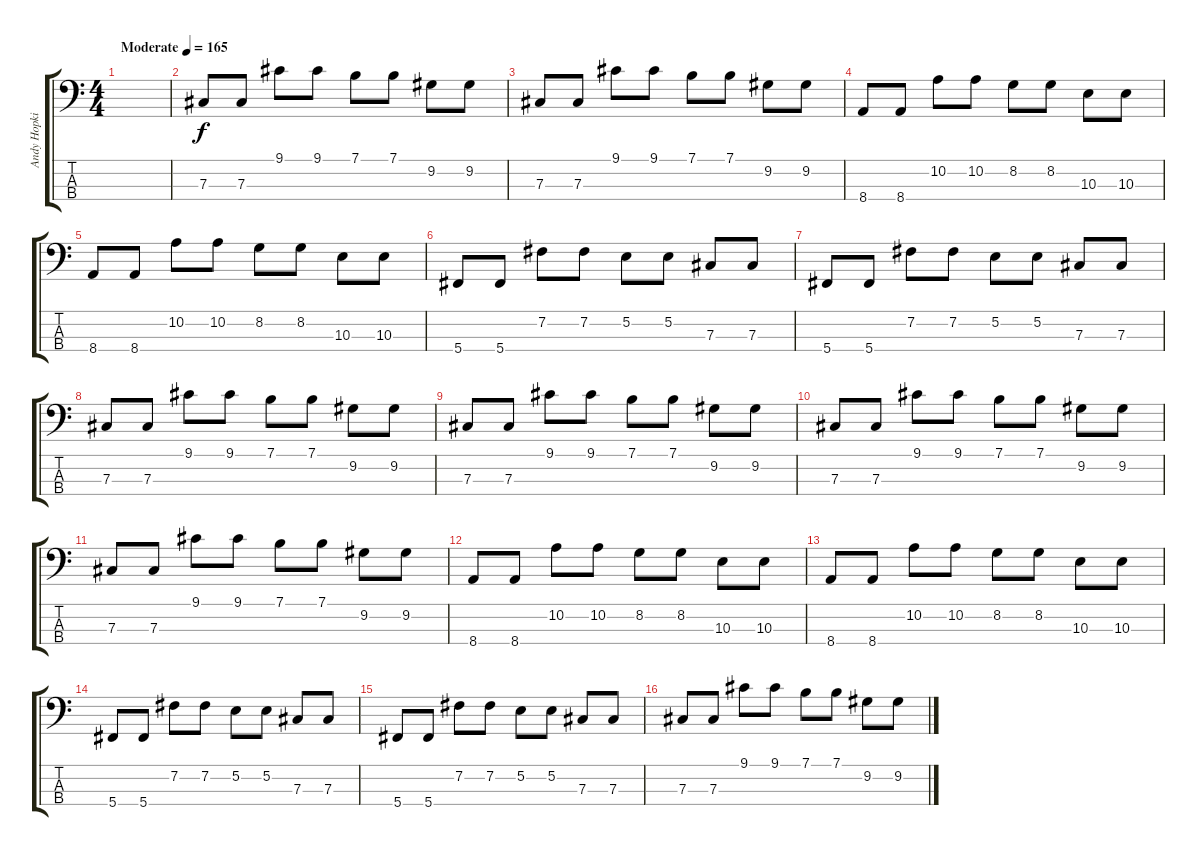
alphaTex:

\track ("Andy Hopkins (Bass)" "Andy Hopki") {instrument electricbasspick bank 255}
\staff {score tabs}
\tuning (E2 B1 Gb1 Db1) {hide}
\ts (4 4)
\tempo (165 "Moderate")
\clef f4
\ks c
|
7.3.8 7.3.8 9.1.8 9.1.8 7.1.8 7.1.8 9.2.8 9.2.8 |
7.3.8 7.3.8 9.1.8 9.1.8 7.1.8 7.1.8 9.2.8 9.2.8 |
8.4.8 8.4.8 10.2.8 10.2.8 8.2.8 8.2.8 10.3.8 10.3.8 |
8.4.8 8.4.8 10.2.8 10.2.8 8.2.8 8.2.8 10.3.8 10.3.8 |
5.4.8 5.4.8 7.2.8 7.2.8 5.2.8 5.2.8 7.3.8 7.3.8 |
5.4.8 5.4.8 7.2.8 7.2.8 5.2.8 5.2.8 7.3.8 7.3.8 |
7.3.8 7.3.8 9.1.8 9.1.8 7.1.8 7.1.8 9.2.8 9.2.8 |
7.3.8 7.3.8 9.1.8 9.1.8 7.1.8 7.1.8 9.2.8 9.2.8 |
7.3.8 7.3.8 9.1.8 9.1.8 7.1.8 7.1.8 9.2.8 9.2.8 |
7.3.8 7.3.8 9.1.8 9.1.8 7.1.8 7.1.8 9.2.8 9.2.8 |
8.4.8 8.4.8 10.2.8 10.2.8 8.2.8 8.2.8 10.3.8 10.3.8 |
8.4.8 8.4.8 10.2.8 10.2.8 8.2.8 8.2.8 10.3.8 10.3.8 |
5.4.8 5.4.8 7.2.8 7.2.8 5.2.8 5.2.8 7.3.8 7.3.8 |
5.4.8 5.4.8 7.2.8 7.2.8 5.2.8 5.2.8 7.3.8 7.3.8 |
7.3.8 7.3.8 9.1.8 9.1.8 7.1.8 7.1.8 9.2.8 9.2.8
